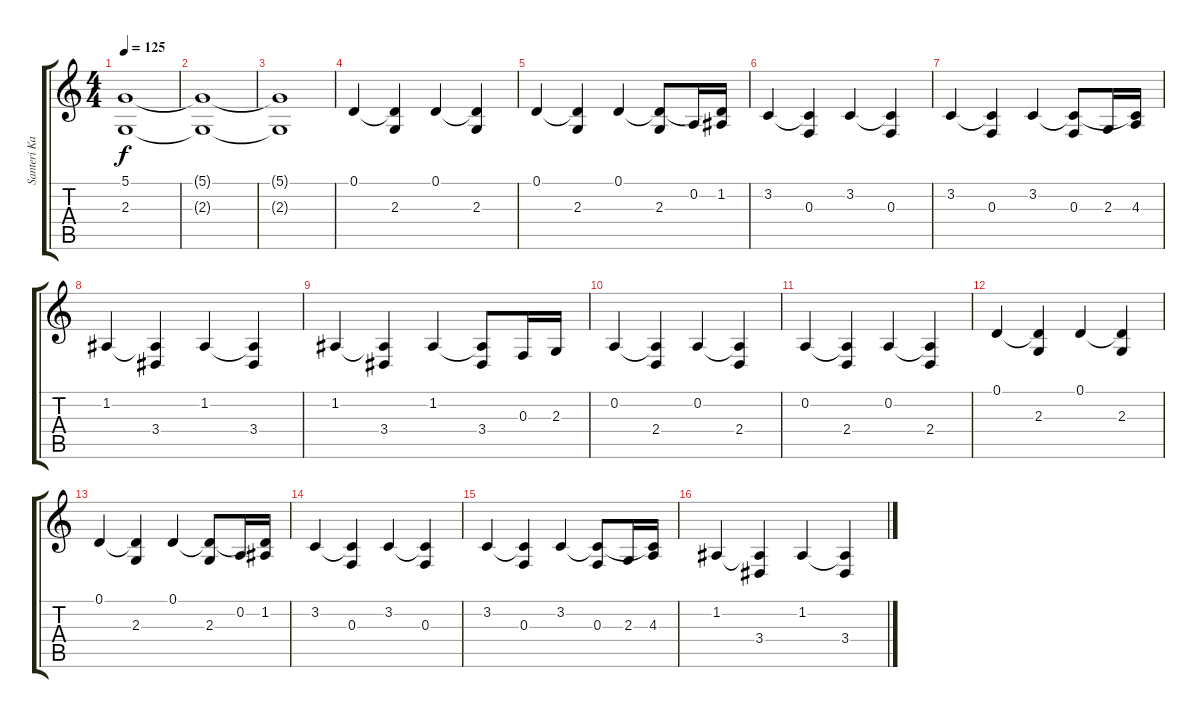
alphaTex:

\track ("Santeri Kallio" "Santeri Ka") {instrument acousticgrandpiano}
\staff {score tabs}
\tuning (D4 A3 F3 C3 G2 D2) {hide}
\ts (4 4)
\tempo 125
\clef g2
\ks c
(5.1{t} 2.3{t}).1{dy f} |
(5.1{t} 2.3{t}).1 |
(5.1{t} 2.3{t}).1 |
0.1.4{volume 16 instrument acousticgrandpiano} (0.1{t} 2.3).4 0.1.4 (0.1{t} 2.3).4 |
0.1.4 (0.1{t} 2.3).4 0.1.4 (0.1{t} 2.3).8 0.2.16 (0.1{t} 1.2).16 |
3.2.4 (3.2{t} 0.3).4 3.2.4 (3.2{t} 0.3).4 |
3.2.4 (3.2{t} 0.3).4 3.2.4 (3.2{t} 0.3).8 2.3.16 (3.2{t} 4.3).16 |
1.2.4 (1.2{t} 3.4).4 1.2.4 (1.2{t} 3.4).4 |
1.2.4 (1.2{t} 3.4).4 1.2.4 (1.2{t} 3.4).8 0.3.16 2.3.16 |
0.2.4 (0.2{t} 2.4).4 0.2.4 (0.2{t} 2.4).4 |
0.2.4 (0.2{t} 2.4).4 0.2.4 (0.2{t} 2.4).4 |
0.1.4 (0.1{t} 2.3).4 0.1.4 (0.1{t} 2.3).4 |
0.1.4 (0.1{t} 2.3).4 0.1.4 (0.1{t} 2.3).8 0.2.16 (0.1{t} 1.2).16 |
3.2.4 (3.2{t} 0.3).4 3.2.4 (3.2{t} 0.3).4 |
3.2.4 (3.2{t} 0.3).4 3.2.4 (3.2{t} 0.3).8 2.3.16 (3.2{t} 4.3).16 |
1.2.4 (1.2{t} 3.4).4 1.2.4 (1.2{t} 3.4).4
